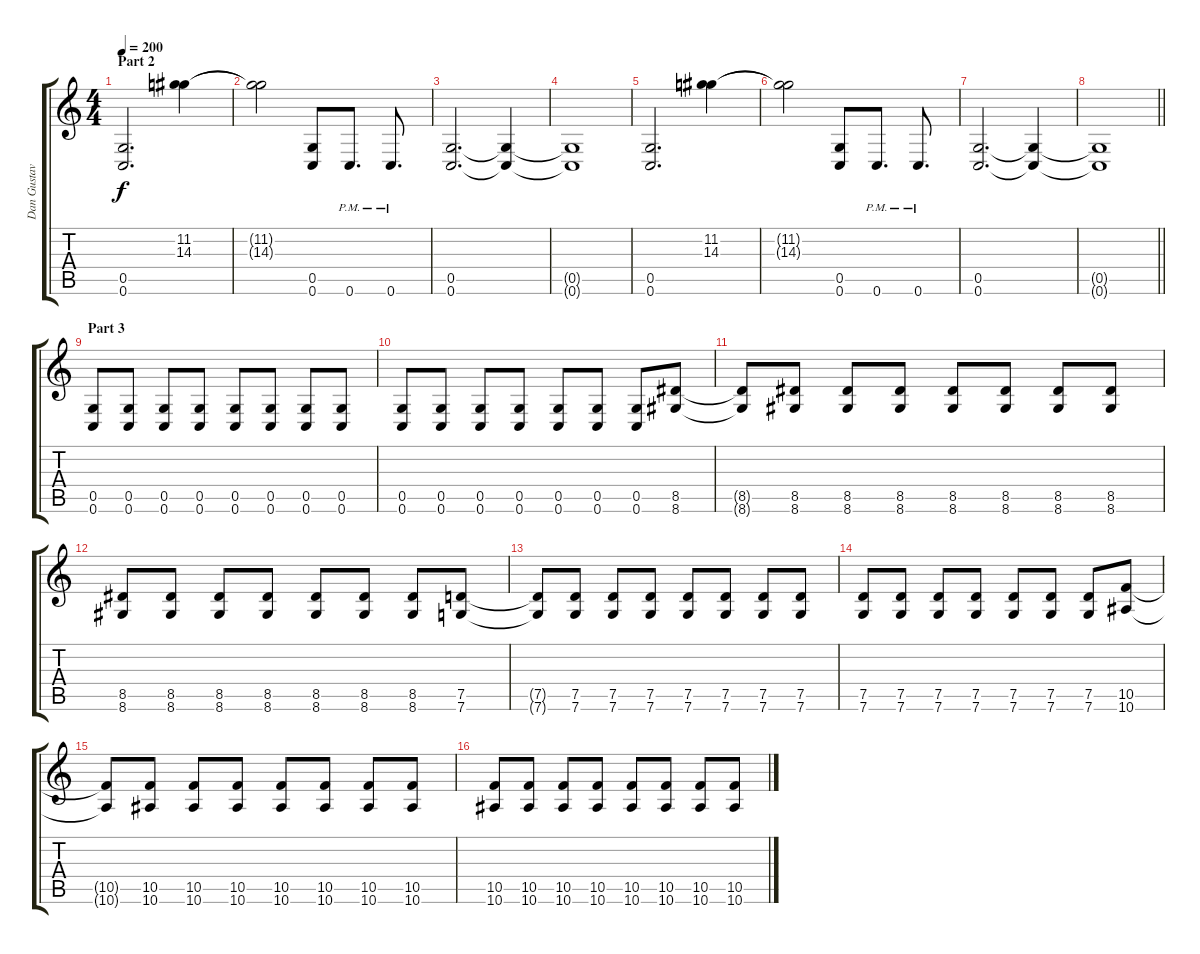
\track ("Dan Gustavson" "Dan Gustav") {instrument distortionguitar}
\staff {score tabs}
\tuning (D4 A3 F3 C3 G2 C2) {hide}
\ts (4 4)
\section ("" "Part 2")
\tempo 200
\clef g2
\ks c
(0.5 0.6).2{d dy f balance 16} (11.2 14.3).4 |
(11.2{t} 14.3{t}).2 (0.5 0.6).8 0.6{pm}.8{d} 0.6{pm}.8{d} |
(0.5 0.6).2{d} (0.5{t} 0.6{t}).4 |
(0.5{t} 0.6{t}).1 |
(0.5 0.6).2{d} (11.2 14.3).4 |
(11.2{t} 14.3{t}).2 (0.5 0.6).8 0.6{pm}.8{d} 0.6{pm}.8{d} |
(0.5 0.6).2{d} (0.5{t} 0.6{t}).4 |
\barLineRight lightlight
(0.5{t} 0.6{t}).1 |
\section ("" "Part 3")
(0.5 0.6).8 (0.5 0.6).8 (0.5 0.6).8 (0.5 0.6).8 (0.5 0.6).8 (0.5 0.6).8 (0.5 0.6).8 (0.5 0.6).8 |
(0.5 0.6).8 (0.5 0.6).8 (0.5 0.6).8 (0.5 0.6).8 (0.5 0.6).8 (0.5 0.6).8 (0.5 0.6).8 (8.5 8.6).8 |
(8.5{t} 8.6{t}).8 (8.5 8.6).8 (8.5 8.6).8 (8.5 8.6).8 (8.5 8.6).8 (8.5 8.6).8 (8.5 8.6).8 (8.5 8.6).8 |
(8.5 8.6).8 (8.5 8.6).8 (8.5 8.6).8 (8.5 8.6).8 (8.5 8.6).8 (8.5 8.6).8 (8.5 8.6).8 (7.5 7.6).8 |
(7.5{t} 7.6{t}).8 (7.5 7.6).8 (7.5 7.6).8 (7.5 7.6).8 (7.5 7.6).8 (7.5 7.6).8 (7.5 7.6).8 (7.5 7.6).8 |
(7.5 7.6).8 (7.5 7.6).8 (7.5 7.6).8 (7.5 7.6).8 (7.5 7.6).8 (7.5 7.6).8 (7.5 7.6).8 (10.5 10.6).8 |
(10.5{t} 10.6{t}).8 (10.5 10.6).8 (10.5 10.6).8 (10.5 10.6).8 (10.5 10.6).8 (10.5 10.6).8 (10.5 10.6).8 (10.5 10.6).8 |
(10.5 10.6).8 (10.5 10.6).8 (10.5 10.6).8 (10.5 10.6).8 (10.5 10.6).8 (10.5 10.6).8 (10.5 10.6).8 (10.5 10.6).8
